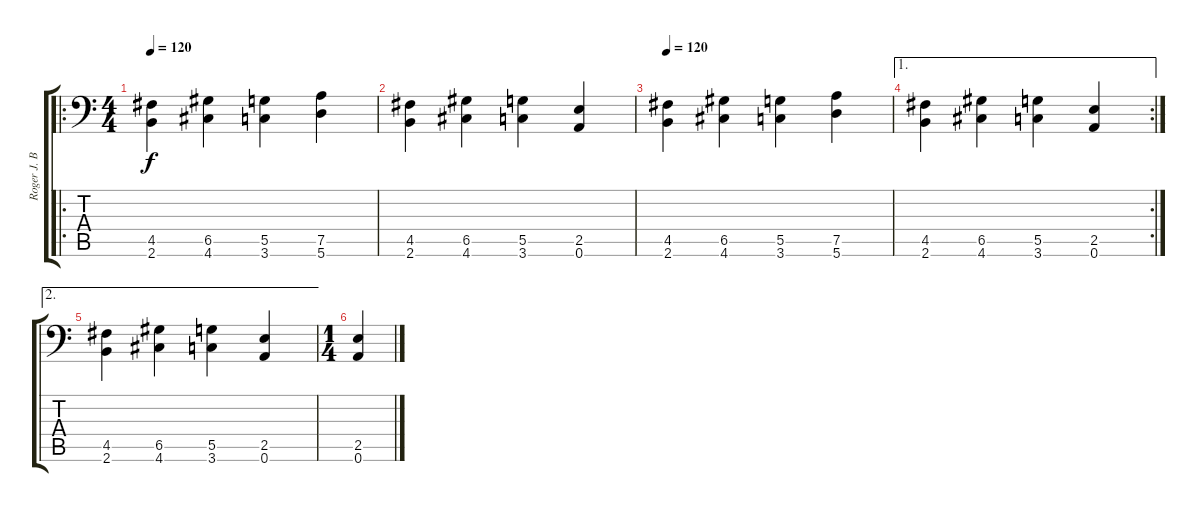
\track ("Roger J. Beaujard 2" "Roger J. B") {instrument distortionguitar}
\staff {score tabs}
\tuning (A3 E3 C3 G2 D2 A1) {hide}
\ro
\ts (4 4)
\tempo 120
\clef f4
\ks c
(4.5 2.6).4{dy f} (6.5 4.6).4 (5.5 3.6).4 (7.5 5.6).4 |
(4.5 2.6).4 (6.5 4.6).4 (5.5 3.6).4 (2.5 0.6).4 |
\tempo 120
(4.5 2.6).4 (6.5 4.6).4 (5.5 3.6).4 (7.5 5.6).4 |
\ae 1
\rc 2
(4.5 2.6).4 (6.5 4.6).4 (5.5 3.6).4 (2.5 0.6).4 |
\ae 2
(4.5 2.6).4 (6.5 4.6).4 (5.5 3.6).4 (2.5 0.6).4 |
\ts (1 4)
(2.5 0.6).4
